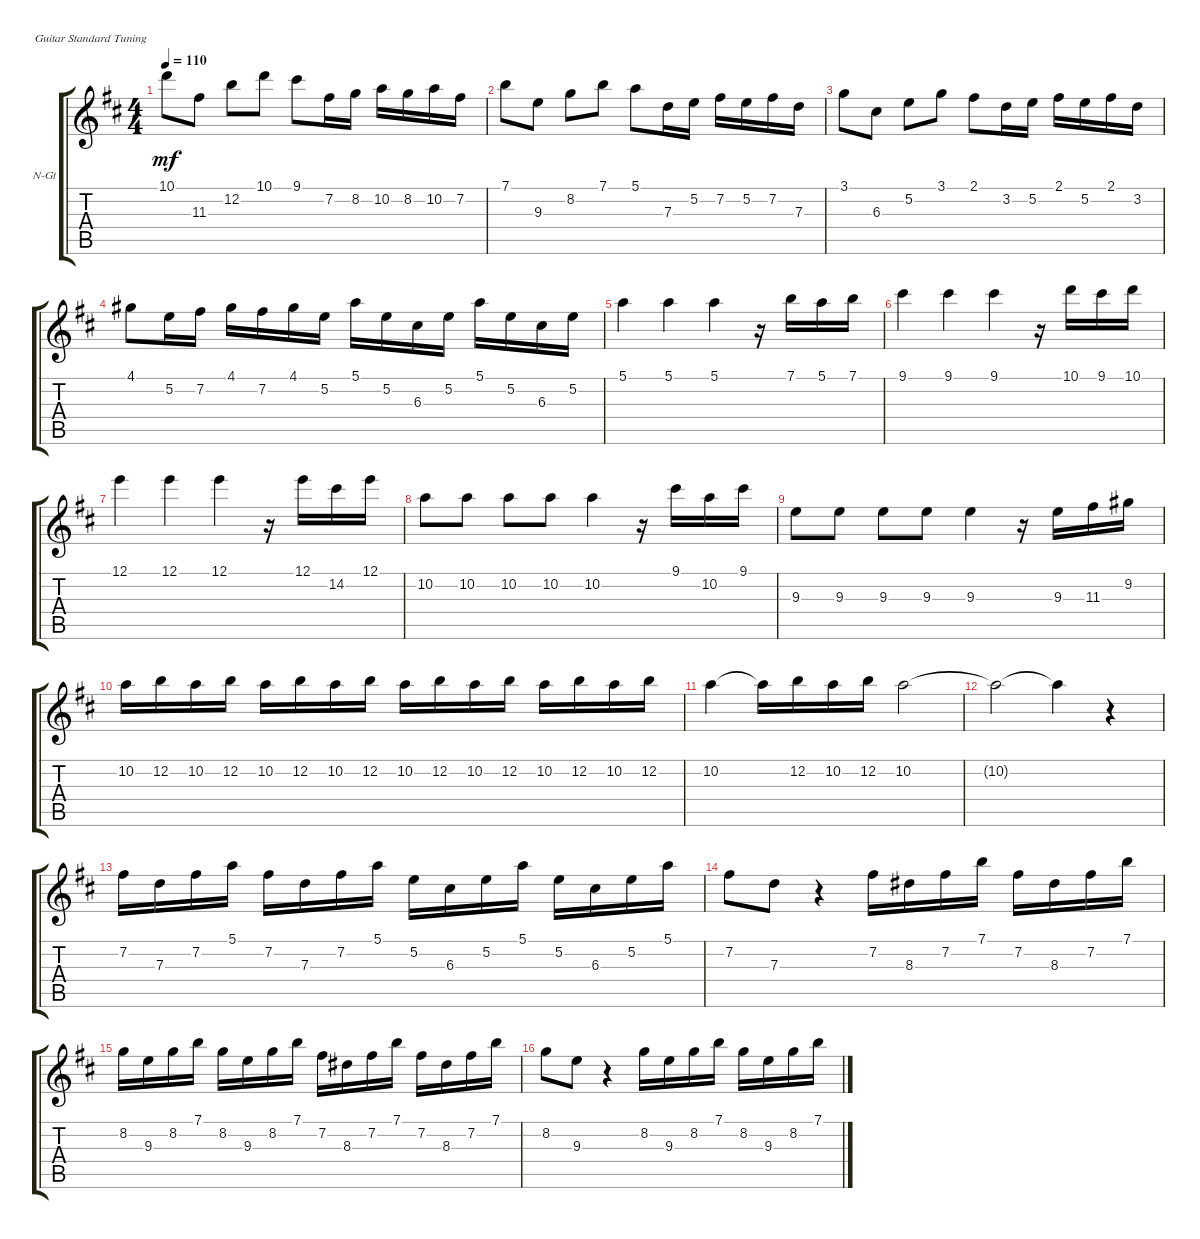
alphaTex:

\defaultSystemsLayout 4
\bracketExtendMode groupsimilarinstruments
\firstSystemTrackNameOrientation horizontal
\otherSystemsTrackNameOrientation horizontal
\track ("Flute" "N-Gt") {instrument acousticguitarnylon}
\staff {score tabs}
\tuning (E4 B3 G3 D3 A2 E2)
\ts (4 4)
\tempo 110
\clef g2
\ks d
10.1.8{dy mf} 11.3.8 12.2.8 10.1.8 9.1.8 7.2.16 8.2.16 10.2.16 8.2.16 10.2.16 7.2.16 |
7.1.8 9.3.8 8.2.8 7.1.8 5.1.8 7.3.16 5.2.16 7.2.16 5.2.16 7.2.16 7.3.16 |
3.1.8 6.3.8 5.2.8 3.1.8 2.1.8 3.2.16 5.2.16 2.1.16 5.2.16 2.1.16 3.2.16 |
4.1.8 5.2.16 7.2.16 4.1.16 7.2.16 4.1.16 5.2.16 5.1.16 5.2.16 6.3.16 5.2.16 5.1.16 5.2.16 6.3.16 5.2.16 |
5.1.4 5.1.4 5.1.4 r.16 7.1.16 5.1.16 7.1.16 |
9.1.4 9.1.4 9.1.4 r.16 10.1.16 9.1.16 10.1.16 |
12.1.4 12.1.4 12.1.4 r.16 12.1.16 14.2.16 12.1.16 |
10.2.8 10.2.8 10.2.8 10.2.8 10.2.4 r.16 9.1.16 10.2.16 9.1.16 |
9.3.8 9.3.8 9.3.8 9.3.8 9.3.4 r.16 9.3.16 11.3.16 9.2.16 |
10.2.16 12.2.16 10.2.16 12.2.16 10.2.16 12.2.16 10.2.16 12.2.16 10.2.16 12.2.16 10.2.16 12.2.16 10.2.16 12.2.16 10.2.16 12.2.16 |
10.2.4 10.2{t}.16 12.2.16 10.2.16 12.2.16 10.2.2 |
10.2{t}.2 10.2{t}.4 r.4 |
7.2.16 7.3.16 7.2.16 5.1.16 7.2.16 7.3.16 7.2.16 5.1.16 5.2.16 6.3.16 5.2.16 5.1.16 5.2.16 6.3.16 5.2.16 5.1.16 |
7.2.8 7.3.8 r.4 7.2.16 8.3.16 7.2.16 7.1.16 7.2.16 8.3.16 7.2.16 7.1.16 |
8.2.16 9.3.16 8.2.16 7.1.16 8.2.16 9.3.16 8.2.16 7.1.16 7.2.16 8.3.16 7.2.16 7.1.16 7.2.16 8.3.16 7.2.16 7.1.16 |
8.2.8 9.3.8 r.4 8.2.16 9.3.16 8.2.16 7.1.16 8.2.16 9.3.16 8.2.16 7.1.16
